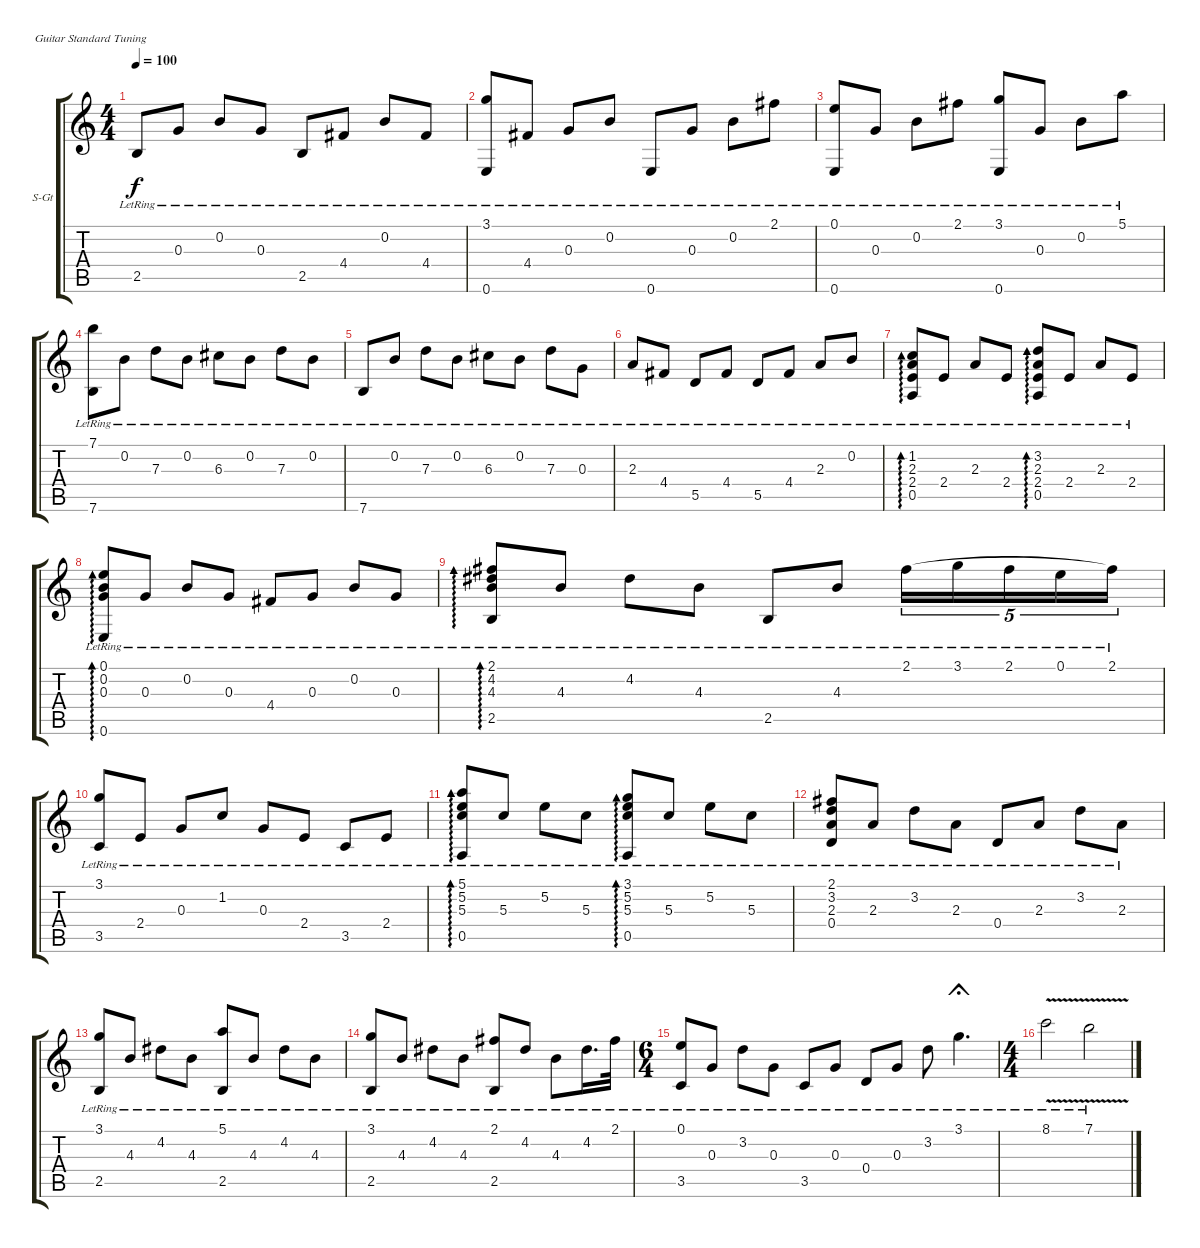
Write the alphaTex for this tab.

\bracketExtendMode groupsimilarinstruments
\firstSystemTrackNameOrientation horizontal
\otherSystemsTrackNameOrientation horizontal
\track ("Yanni" "S-Gt") {instrument acousticgrandpiano}
\staff {score tabs}
\tuning (E4 B3 G3 D3 A2 E2)
\displaytranspose 12
\ts (4 4)
\tempo 100
\clef g2
\ks c
2.5{lr}.8{dy f} 0.3{lr}.8 0.2{lr}.8 0.3{lr}.8 2.5{lr}.8 4.4{lr}.8 0.2{lr}.8 4.4{lr}.8 |
(3.1{lr} 0.6{lr}).8 4.4{lr}.8 0.3{lr}.8 0.2{lr}.8 0.6{lr}.8 0.3{lr}.8 0.2{lr}.8 2.1{lr}.8 |
(0.1{lr} 0.6{lr}).8 0.3{lr}.8 0.2{lr}.8 2.1{lr}.8 (3.1{lr} 0.6{lr}).8 0.3{lr}.8 0.2{lr}.8 5.1{lr}.8 |
(7.1{lr} 7.6{lr}).8 0.2{lr}.8 7.3{lr}.8 0.2{lr}.8 6.3{lr}.8 0.2{lr}.8 7.3{lr}.8 0.2{lr}.8 |
7.6{lr}.8 0.2{lr}.8 7.3{lr}.8 0.2{lr}.8 6.3{lr}.8 0.2{lr}.8 7.3{lr}.8 0.3{lr}.8 |
2.3{lr}.8 4.4{lr}.8 5.5{lr}.8 4.4{lr}.8 5.5{lr}.8 4.4{lr}.8 2.3{lr}.8 0.2{lr}.8 |
(1.2{lr} 0.5{lr} 2.4 2.3).8{ad 0} 2.4{lr}.8 2.3{lr}.8 2.4{lr}.8 (3.2{lr} 0.5{lr} 2.4 2.3).8{ad 0} 2.4{lr}.8 2.3{lr}.8 2.4{lr}.8 |
(0.1{lr} 0.6{lr} 0.3 0.2).8{ad 0} 0.3{lr}.8 0.2{lr}.8 0.3{lr}.8 4.4{lr}.8 0.3{lr}.8 0.2{lr}.8 0.3{lr}.8 |
(2.1{lr} 2.5{lr} 4.3 4.2).8{ad 0} 4.3{lr}.8 4.2{lr}.8 4.3{lr}.8 2.5{lr}.8 4.3{lr}.8 2.1{lr}.16{tu (5 4) legatoorigin} 3.1{lr}.16{tu (5 4) legatoorigin} 2.1{lr}.16{tu (5 4) legatoorigin} 0.1{lr}.16{tu (5 4) legatoorigin} 2.1{lr}.16{tu (5 4)} |
(3.1{lr} 3.5{lr}).8 2.4{lr}.8 0.3{lr}.8 1.2{lr}.8 0.3{lr}.8 2.4{lr}.8 3.5{lr}.8 2.4{lr}.8 |
(5.1{lr} 0.5{lr} 5.3 5.2).8{ad 0} 5.3{lr}.8 5.2{lr}.8 5.3{lr}.8 (3.1{lr} 0.5{lr} 5.2 5.3).8{ad 0} 5.3{lr}.8 5.2{lr}.8 5.3{lr}.8 |
(2.1{lr} 0.4{lr} 2.3 3.2).8 2.3{lr}.8 3.2{lr}.8 2.3{lr}.8 0.4{lr}.8 2.3{lr}.8 3.2{lr}.8 2.3{lr}.8 |
(3.1{lr} 2.5{lr}).8 4.3{lr}.8 4.2{lr}.8 4.3{lr}.8 (5.1{lr} 2.5{lr}).8 4.3{lr}.8 4.2{lr}.8 4.3{lr}.8 |
(3.1{lr} 2.5{lr}).8 4.3{lr}.8 4.2{lr}.8 4.3{lr}.8 (2.1{lr} 2.5{lr}).8 4.2{lr}.8 4.3{lr}.8 4.2{lr}.16{d} 2.1{lr}.32 |
\ts (6 4)
(0.1{lr} 3.5{lr}).8 0.3{lr}.8 3.2{lr}.8 0.3{lr}.8 3.5{lr}.8 0.3{lr}.8 0.4{lr}.8 0.3{lr}.8 3.2{lr}.8 3.1{lr}.4{d fermata (short 0)} |
\ts (4 4)
8.1{v lr}.2 7.1{v lr}.2
